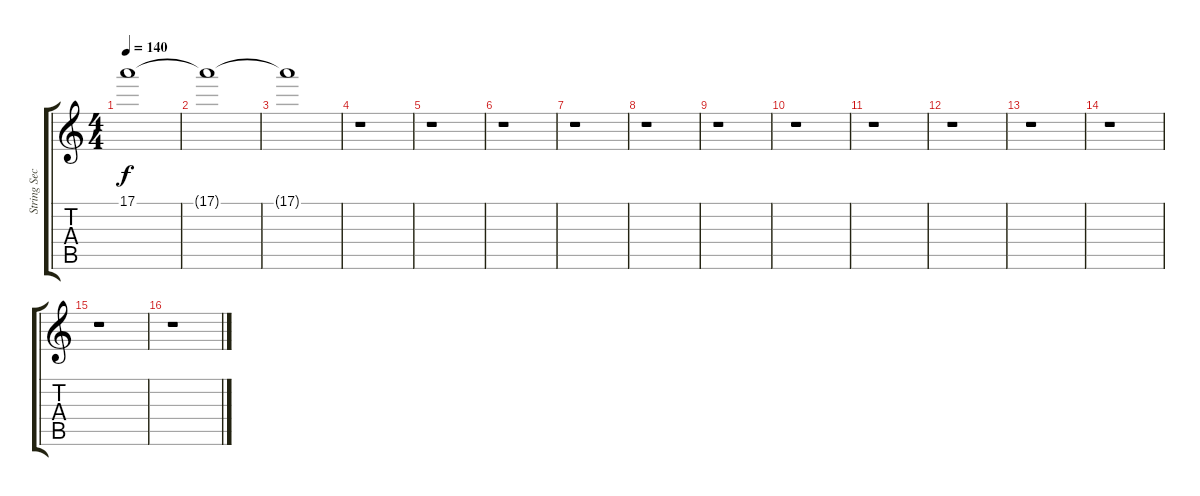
\track ("String Section 1" "String Sec") {instrument stringensemble2}
\staff {score tabs}
\tuning (E5 B4 G4 D4 A3 E3) {hide}
\ts (4 4)
\tempo 140
\clef g2
\ks c
17.1{t}.1{dy f} |
17.1{t}.1 |
17.1{t}.1 |
r.1 |
r.1 |
r.1 |
r.1 |
r.1 |
r.1 |
r.1 |
r.1 |
r.1 |
r.1 |
r.1 |
r.1 |
r.1
